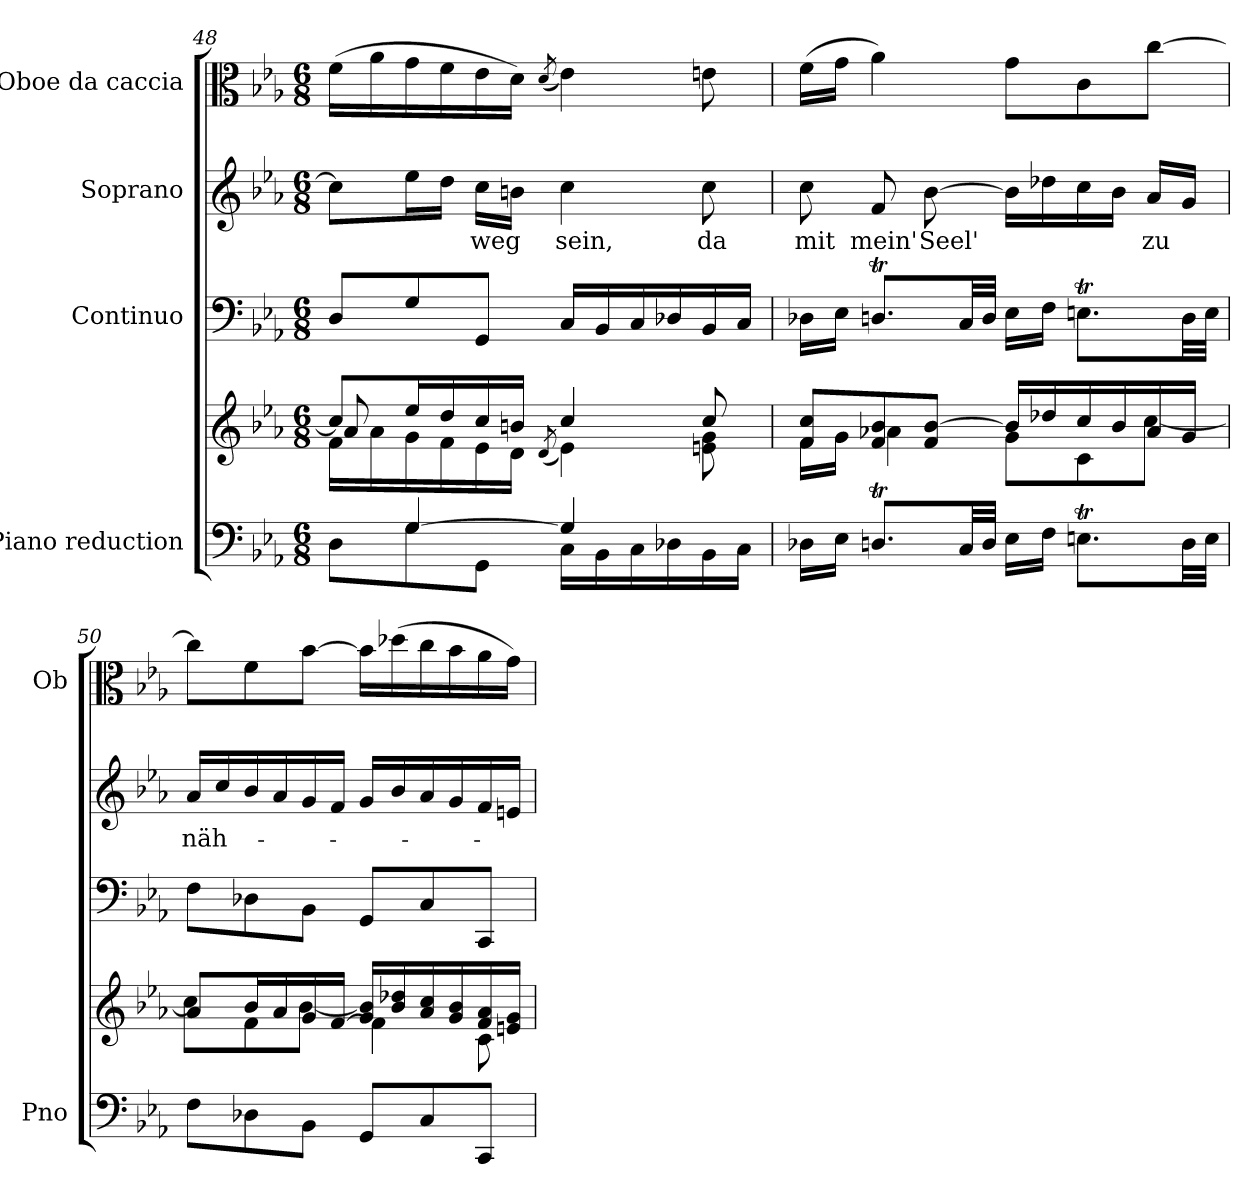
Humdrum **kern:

**kern	**kern	**kern	**kern	**text	**kern
*part4	*part4	*part3	*part2	*part2	*part1
*staff5	*staff4	*staff3	*staff2	*staff2	*staff1
*I"Piano reduction	*	*I"Continuo	*I"Soprano	*	*I"Oboe da caccia
*I'Pno	*	*	*	*	*I'Ob
!!LO:PB:g=z
*clefF4	*clefG2	*clefF4	*clefG2	*	*clefC3
*k[b-e-a-]	*k[b-e-a-]	*k[b-e-a-]	*k[b-e-a-]	*	*k[b-e-a-]
*M6/8	*M6/8	*M6/8	*M6/8	*	*M6/8
=48	=48	=48	=48	=48	=48
*^	*^	*	*	*	*
*	*	*	*^	*	*	*	*
8ryy	8D\L	8cc/L]	16f\LL	8a-/	8D/L	8cc\L]	.	(16f\LL
.	.	.	16a-\	.	.	.	.	16a-\
[4G/	8G\	16ee-/L	16g\	2ryy	8G/	16ee-\L	.	16g\
.	.	16dd/	16f\	.	.	16dd\JJ	.	16f\
!	!	!	!	!	!	!	!LO:LY:b	!
.	8GG\J	16cc/	16e-\	.	8GG/J	16cc\LL	-weg	16e-\
.	.	16bn/JJ	16d\JJ	.	.	16bn\JJ	.	16d\JJ)
.	.	.	(8qd/	.	.	.	.	(8qd/
!	!	!	!	!	!	!	!LO:LY:b	!
4G/]	16C\LL	4cc/	4e-\)	.	16C/LL	4cc\	sein,	4e-\)
.	16BB-\	.	.	.	16BB-/	.	.	.
.	16C\	.	.	.	16C/	.	.	.
.	16D-X\	.	.	.	16D-X/	.	.	.
!	!	!	!	!	!	!	!LO:LY:b	!
8ryy	16BB-\	8cc/	8en\ 8g\	8ryy	16BB-/	8cc\	da	8en\
.	16C\JJ	.	.	.	16C/JJ	.	.	.
*	*	*	*v	*v	*	*	*	*
=49	=49	=49	=49	=49	=49	=49	=49
!	!	!	!	!	!	!LO:LY:b	!
*v	*v	*	*	*	*	*	*
16D-X\LL	8f/ 8cc/L	16f\LL	16D-X\LL	8cc\	mit	(16f\LL
16E-\JJ	.	16g\JJ	16E-\JJ	.	.	16g\JJ
!	!	!	!	!	!LO:LY:b	!
8.Dnt/L	8f/ 8b-/	4a-X\	8.Dnt/L	8f/	mein'	4a-\)
!	!	!	!	!	!LO:LY:b	!
.	8f/ [8b-/J	.	.	[8b-\	Seel'	.
32C/LL	.	.	32C/LL	.	.	.
32D/JJJ	.	.	32D/JJJ	.	.	.
16E-\LL	16b-/LL]	8g\L	16E-\LL	16b-\LL]	.	8g\L
16F\JJ	16dd-X/	.	16F\JJ	16dd-X\	.	.
8.Ent\L	16cc/	8c\	8.Ent\L	16cc\	.	8c\
.	16b-/	.	.	16b-\JJ	.	.
!	!	!	!	!	!LO:LY:b	!
.	16a-/	[>8cc\J	.	16a-/LL	zu	[8cc\J
32D\LL	16g/JJ	.	32D\LL	16g/JJ	.	.
32E\JJJ	.	.	32E\JJJ	.	.	.
=50	=50	=50	=50	=50	=50	=50
!	!	!	!	!	!LO:LY:b	!
8F\L	8a-/L	8cc\L]	8F\L	16a-/LL	näh-	8cc\L]
.	.	.	.	16cc/	.	.
8D-X\	16b-/L	8f\	8D-X\	16b-/	.	8f\
.	16a-/	.	.	16a-/	.	.
8BB-\J	16g/	[>8b-\J	8BB-\J	16g/	.	[8b-\J
.	[<16f/JJ	.	.	16f/JJ	.	.
8GG/L	16g/ 16b-/]LL	4f\]	8GG/L	16g/LL	.	16b-\LL]
.	16b-/ 16dd-X/	.	.	16b-/	.	(16dd-X\
8C/	16a-/ 16cc/	.	8C/	16a-/	.	16cc\
.	16g/ 16b-/	.	.	16g/	.	16b-\
8CC/J	16f/ 16a-/	8c\	8CC/J	16f/	.	16a-\
.	16en/ 16g/JJ	.	.	16en/JJ	.	16g\JJ)
*	*v	*v	*	*	*	*
=	=	=	=	=	=
*-	*-	*-	*-	*-	*-
